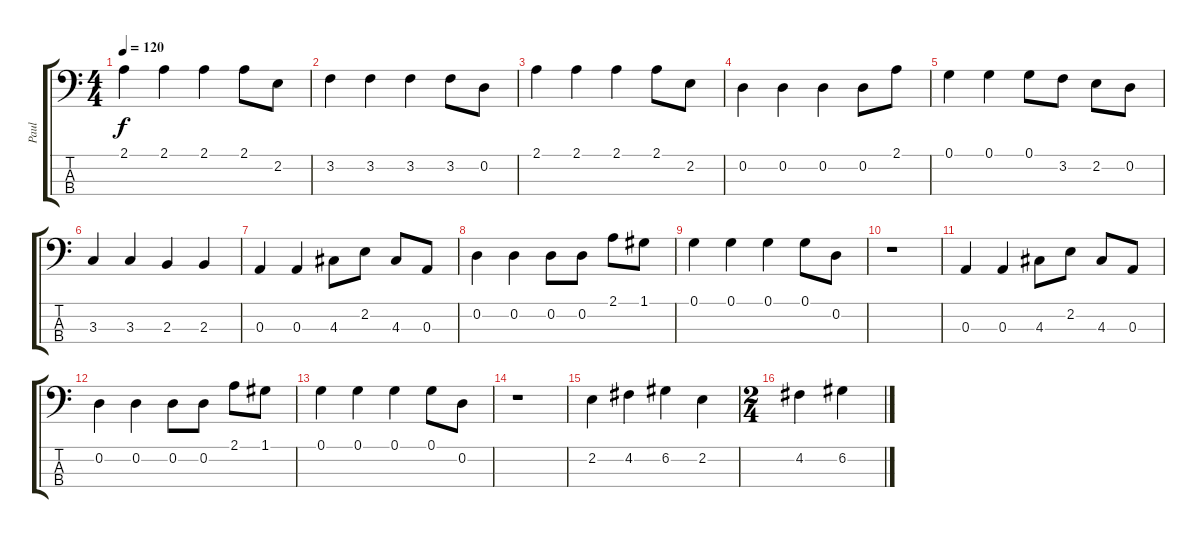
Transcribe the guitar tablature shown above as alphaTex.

\track ("Paul" "Paul") {instrument electricbassfinger}
\staff {score tabs}
\tuning (G2 D2 A1 E1) {hide}
\ts (4 4)
\tempo 120
\clef f4
\ks c
2.1.4{dy f} 2.1.4 2.1.4 2.1.8 2.2.8 |
3.2.4 3.2.4 3.2.4 3.2.8 0.2.8 |
2.1.4 2.1.4 2.1.4 2.1.8 2.2.8 |
0.2.4 0.2.4 0.2.4 0.2.8 2.1.8 |
0.1.4 0.1.4 0.1.8 3.2.8 2.2.8 0.2.8 |
3.3.4 3.3.4 2.3.4 2.3.4 |
0.3.4 0.3.4 4.3.8 2.2.8 4.3.8 0.3.8 |
0.2.4 0.2.4 0.2.8 0.2.8 2.1.8 1.1.8 |
0.1.4 0.1.4 0.1.4 0.1.8 0.2.8 |
r.1 |
0.3.4 0.3.4 4.3.8 2.2.8 4.3.8 0.3.8 |
0.2.4 0.2.4 0.2.8 0.2.8 2.1.8 1.1.8 |
0.1.4 0.1.4 0.1.4 0.1.8 0.2.8 |
r.1 |
2.2.4 4.2.4 6.2.4 2.2.4 |
\ts (2 4)
4.2.4 6.2.4
